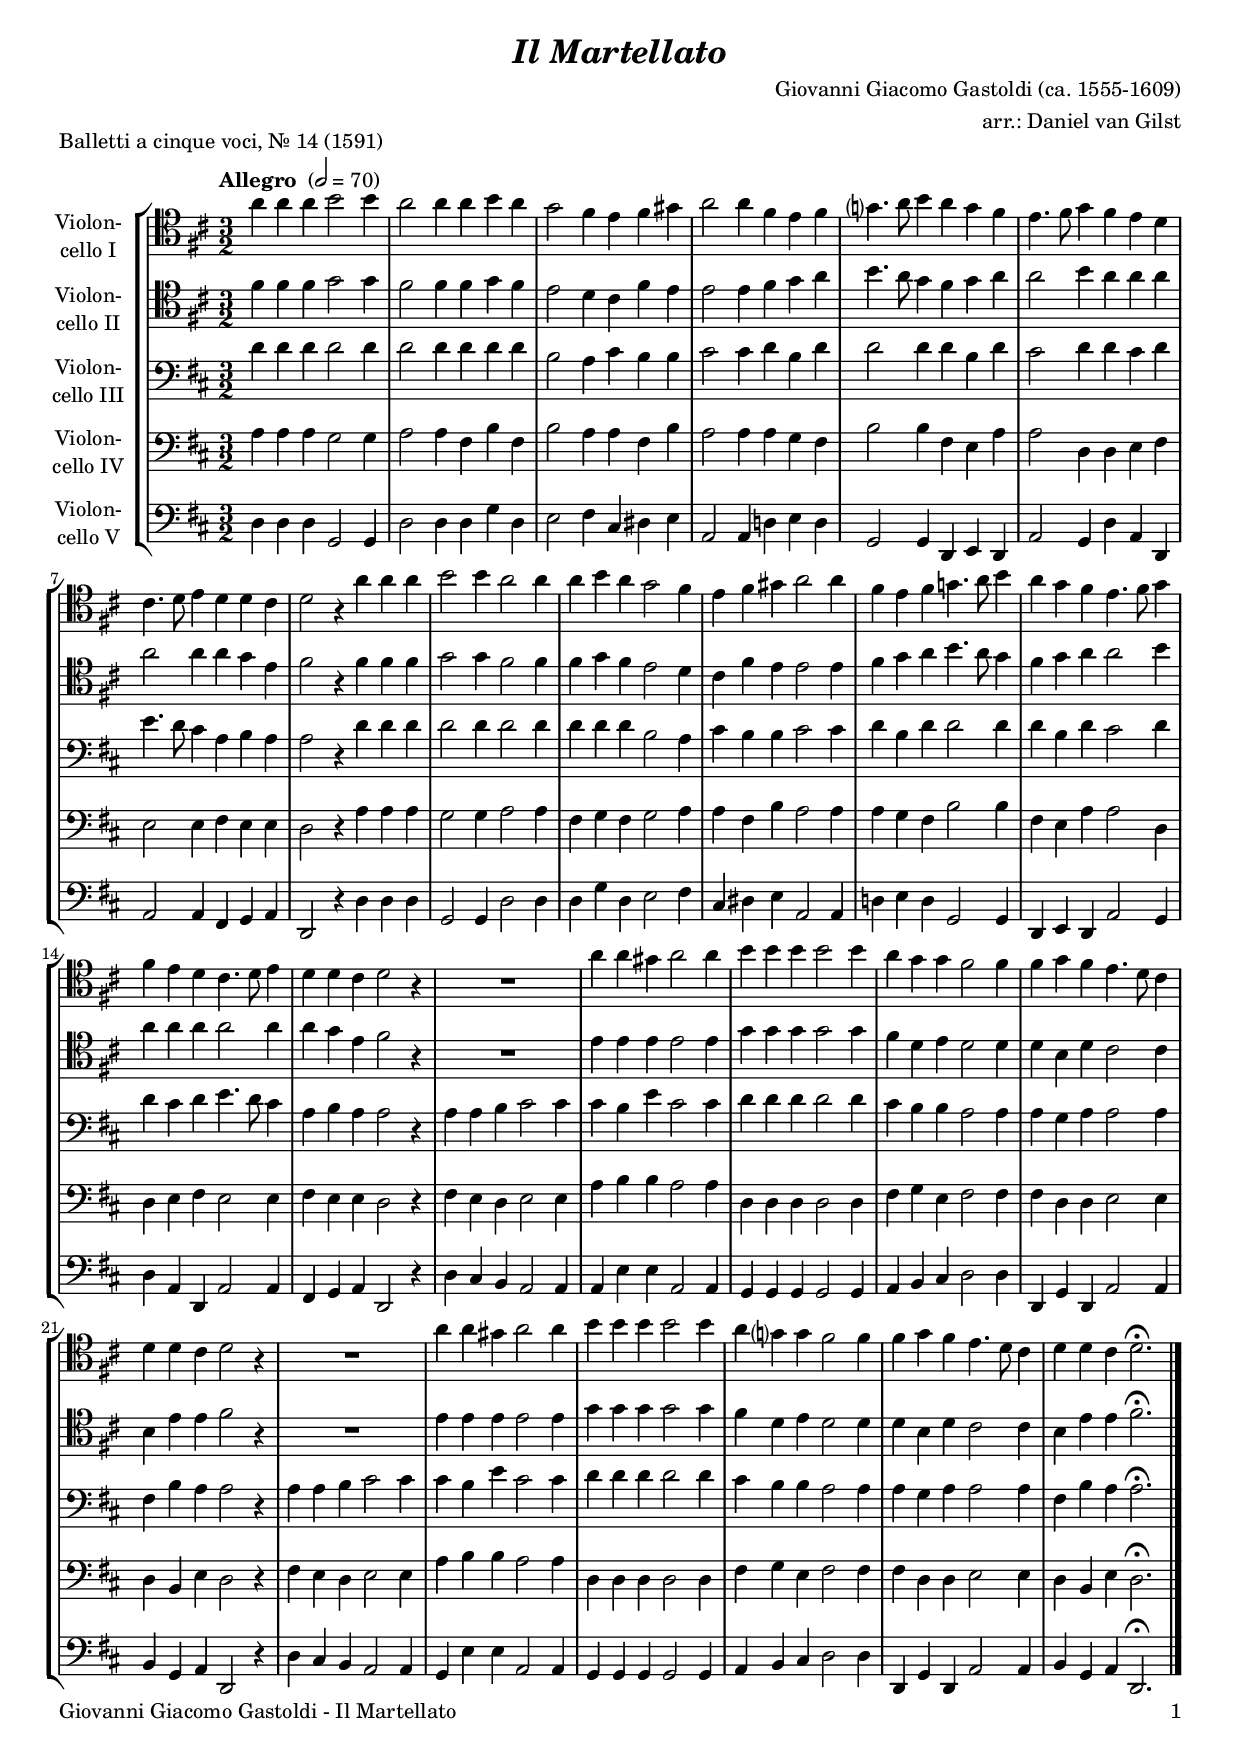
\version "2.18.2"
\include "deutsch.ly"
  
#(set-global-staff-size 18)

\header {
  title     = \markup \bold \italic "Il Martellato"
  composer  = "Giovanni Giacomo Gastoldi (ca. 1555-1609)"
  arranger  = "arr.: Daniel van Gilst"
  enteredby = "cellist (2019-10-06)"
  piece     = "Balletti a cinque voci, Nr. 14 (1591)"
}

voiceconsts = {
  \key f \major
  \time 3/2
  \clef "bass"
  \numericTimeSignature
  \compressFullBarRests
  % Set default beaming for all staves
%  \set Timing.beamExceptions = #'()
%  \set Timing.baseMoment     = #(ly:make-moment 1 4)
%  \set Timing.beatStructure  = #'(1 1 1)
  \tempo "Allegro " 2=70
}

micl = "clarinet"
mifl = "flute"
miob = "oboe"
mifh = "french horn"
misx = "tenor sax"
mist = "string ensemble 1"
miba = "cello"

va = \relative c'' {
  \voiceconsts
  \clef "tenor"
  
  c4 c c d2 d4
  c2 c4 c d c
  b2 a4 g a h
  c2 c4 a g a

  b?4. c8 d4 c b a
  g4. a8 b4 a g f
  e4. f8 g4 f f e
  f2 r4 c' c c
  d2 d4 c2 c4

  c d c b2 a4
  g a h c2 c4
  a g a b!4. c8 d4
  c b a g4. a8 b4

  a g f e4. f8 g4
  f f e f2 r4
  R1.
  c'4 c h c2 c4
  d d d d2 d4
  c b b a2 a4
  a b a g4. f8 e4
  f f e f2 r4
  R1.

  c'4 c h c2 c4
  d d d d2 d4
  c b? b a2 a4
  a b a g4. f8 e4
  f f e f2.\fermata \bar "|."
}

vb = \relative c'' {
  \voiceconsts
  \clef "tenor"
  
  a4 a a b2 b4
  a2 a4 a b a
  g2 f4 e a g
  g2 g4 a b c

  d4. c8 b4 a b c
  c2 d4 c c c
  c2 c4 c b g
  a2 r4 a a a
  b2 b4 a2 a4

  a b a g2 f4
  e a g g2 g4
  a b c d4. c8 b4
  a b c c2 d4

  c c c c2 c4
  c b g a2 r4
  R1.
  g4 g g g2 g4
  b b b b2 b4
  a f g f2 f4
  f d f e2 e4
  d g g a2 r4
  R1.

  g4 g g g2 g4
  b b b b2 b4
  a f g f2 f4
  f d f e2 e4
  d g g a2.\fermata \bar "|."
}

vc = \relative c' {
  \voiceconsts

  f4 f f f2 f4
  f2 f4 f f f
  d2 c4 e d d
  e2 e4 f d f

  f2 f4 f d f
  e2 f4 f e f
  g4. f8 e4 c d c
  c2 r4 f f f
  f2 f4 f2 f4

  f f f d2 c4
  e d d e2 e4
  f d f f2 f4
  f d f e2 f4

  f e f g4. f8 e4
  c d c c2 r4
  c c d e2 e4
  e d g e2 e4
  f f f f2 f4
  
  e d d c2 c4
  c b c c2 c4
  a d c c2 r4
  c c d e2 e4

  e d g e2 e4
  f f f f2 f4
  e d d c2 c4
  c b c c2 c4
  a d c c2.\fermata \bar "|."
}

vd = \relative c' {
  \voiceconsts

  c4 c c b2 b4
  c2 c4 a d a
  d2 c4 c a d
  c2 c4 c b a

  d2 d4 a g c
  c2 f,4 f g a
  g2 g4 a g g
  f2 r4 c' c c
  b2 b4 c2 c4

  a b a b2 c4
  c a d c2 c4
  c b a d2 d4
  a g c c2 f,4
  f g a g2 g4

  a g g f2 r4
  a g f g2 g4
  c d d c2 c4
  f, f f f2 f4
  
  a b g a2 a4
  a f f g2 g4
  f d g f2 r4
  a g f g2 g4

  c d d c2 c4
  f, f f f2 f4
  a b g a2 a4
  a f f g2 g4
  f d g f2.\fermata \bar "|."
}

ve = \relative c {
  \voiceconsts

  f4 f f b,2 b4
  f'2 f4 f b f
  g2 a4 e fis g
  c,2 c4 f! g f

  b,2 b4 f g f
  c'2 b4 f' c f,
  c'2 c4 a b c
  f,2 r4 f' f f
  b,2 b4 f'2 f4

  f b f g2 a4
  e fis g c,2 c4
  f! g f b,2 b4
  f g f c'2 b4
  f' c f, c'2 c4
  a b c f,2 r4
  f' e d c2 c4
  c g' g c,2 c4
  b b b b2 b4

  c d e f2 f4
  f, b f
  c'2 c4
  d b c f,2 r4
  f' e d c2 c4

  b g' g c,2 c4
  b b b b2 b4
  c d e f2 f4
  f, b f c'2 c4
  d b c f,2.\fermata \bar "|."
}


music = \new StaffGroup <<
      \new Staff {
	\set Staff.midiInstrument = \miba
	\set Staff.instrumentName = \markup \center-column { "Violon-" "cello I" }
	\transpose f d { \va }
      }

      \new Staff {
	\set Staff.midiInstrument = \miba
	\set Staff.instrumentName = \markup \center-column { "Violon-" "cello II" }
	\transpose f d { \vb }
      }

      \new Staff {
	\set Staff.midiInstrument = \miba
	\set Staff.instrumentName = \markup \center-column { "Violon-" "cello III" }
	\transpose f d { \vc }
      }

      \new Staff {
	\set Staff.midiInstrument = \miba
	\set Staff.instrumentName = \markup \center-column { "Violon-" "cello IV" }
	\transpose f d { \vd }
      }

      \new Staff {
	\set Staff.midiInstrument = \miba
	\set Staff.instrumentName = \markup \center-column { "Violon-" "cello V" }
	\transpose f d { \ve }
      }
>>

\book {
   \paper {
    print-page-number = ##t
    print-first-page-number = ##t
    oddHeaderMarkup = \markup \null
    evenHeaderMarkup = \markup \null
    oddFooterMarkup = \markup {
      \fill-line {
        \on-the-fly #print-page-number-check-first
        "Giovanni Giacomo Gastoldi - Il Martellato" \fromproperty #'page:page-number-string
      }
    }
    evenFooterMarkup = \oddFooterMarkup
  } \score {
    \music
    \layout {}
  }

  \score {
    \unfoldRepeats \music

    \midi {
      \context {
        \Score
      }
    }
  }
}
